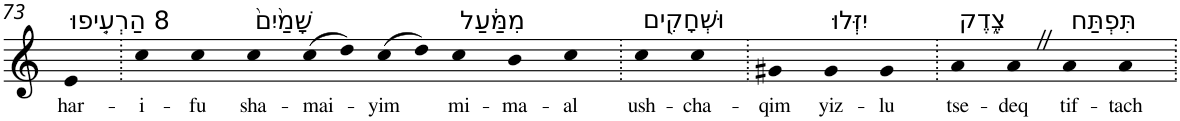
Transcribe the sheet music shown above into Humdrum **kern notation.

**kern	**text
*part1	*part1
*staff1	*staff1
*I"Piano	*
*I'Pno	*
!!LO:PB:g=z
*clefG2	*
*k[]	*
=73	=73
!LO:TX:a:t=8 הַרְעִ֤יפוּ	!
!	!LO:LY:b
4e	har-
=74.	=74.
!	!LO:LY:b
4cc	-i-
!	!LO:LY:b
4cc	-fu
!LO:TX:a:t=שָׁמַ֙יִם֙	!
!	!LO:LY:b
4cc	sha-
!	!LO:LY:b
(8cc	-mai-
8dd)	.
!	!LO:LY:b
(8cc	-yim
8dd)	.
!LO:TX:a:t=מִמַּ֔עַל	!
!	!LO:LY:b
4cc	mi-
!	!LO:LY:b
4b	-ma-
!	!LO:LY:b
4cc	-al
=75.	=75.
!LO:TX:a:t=וּשְׁחָקִ֖ים	!
!	!LO:LY:b
4cc	ush-
!	!LO:LY:b
4cc	-cha-
=76.	=76.
!	!LO:LY:b
4g#X	-qim
!LO:TX:a:t=יִזְּלוּ	!
!	!LO:LY:b
4g#	yiz-
!	!LO:LY:b
4g#	-lu
=77.	=77.
!LO:TX:a:t=צֶ֑דֶק	!
!	!LO:LY:b
4a	tse-
!	!LO:LY:b
4aZ	-deq
!LO:TX:a:t=תִּפְתַּח	!
!	!LO:LY:b
4a	tif-
!	!LO:LY:b
4a	-tach
=.	=.
*-	*-
